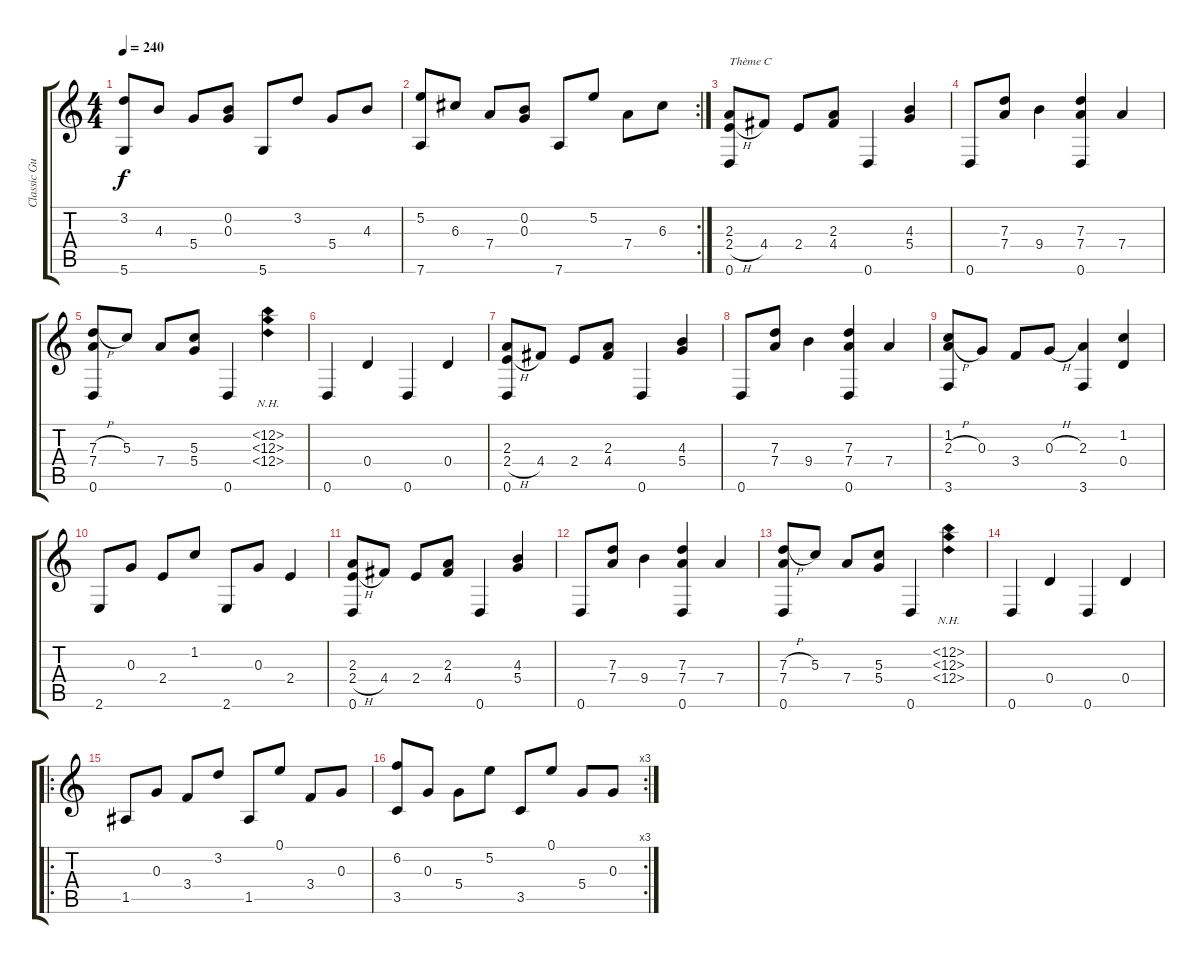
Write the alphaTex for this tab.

\track ("Classic Guitar" "Classic Gu") {instrument acousticguitarnylon}
\staff {score tabs}
\tuning (E4 B3 G3 D3 A2 D2) {hide}
\ts (4 4)
\tempo 240
\clef g2
\ks c
(3.2 5.6).8{dy f} 4.3.8 5.4.8 (0.2 0.3).8 5.6.8 3.2.8 5.4.8 4.3.8 |
\rc 2
(5.2 7.6).8 6.3.8 7.4.8 (0.2 0.3).8 7.6.8 5.2.8 7.4.8 6.3.8 |
(2.3 2.4{h} 0.6).8{txt "Thème C"} 4.4.8 2.4.8 (2.3 4.4).8 0.6.4 (4.3 5.4).4 |
0.6.8 (7.3 7.4).8 9.4.4 (7.3 7.4 0.6).4 7.4.4 |
(7.3{h} 7.4 0.6).8 5.3.8 7.4.8 (5.3 5.4).8 0.6.4 (12.2{nh} 12.3{nh} 12.4{nh}).4 |
0.6.4 0.4.4 0.6.4 0.4.4 |
(2.3 2.4{h} 0.6).8 4.4.8 2.4.8 (2.3 4.4).8 0.6.4 (4.3 5.4).4 |
0.6.8 (7.3 7.4).8 9.4.4 (7.3 7.4 0.6).4 7.4.4 |
(1.2 2.3{h} 3.6).8 0.3.8 3.4.8 0.3{h}.8 (2.3 3.6).4 (1.2 0.4).4 |
2.6.8 0.3.8 2.4.8 1.2.8 2.6.8 0.3.8 2.4.4 |
(2.3 2.4{h} 0.6).8 4.4.8 2.4.8 (2.3 4.4).8 0.6.4 (4.3 5.4).4 |
0.6.8 (7.3 7.4).8 9.4.4 (7.3 7.4 0.6).4 7.4.4 |
(7.3{h} 7.4 0.6).8 5.3.8 7.4.8 (5.3 5.4).8 0.6.4 (12.2{nh} 12.3{nh} 12.4{nh}).4 |
0.6.4 0.4.4 0.6.4 0.4.4 |
\ro
1.5.8 0.3.8 3.4.8 3.2.8 1.5.8 0.1.8 3.4.8 0.3.8 |
\rc 3
(6.2 3.5).8 0.3.8 5.4.8 5.2.8 3.5.8 0.1.8 5.4.8 0.3.8
